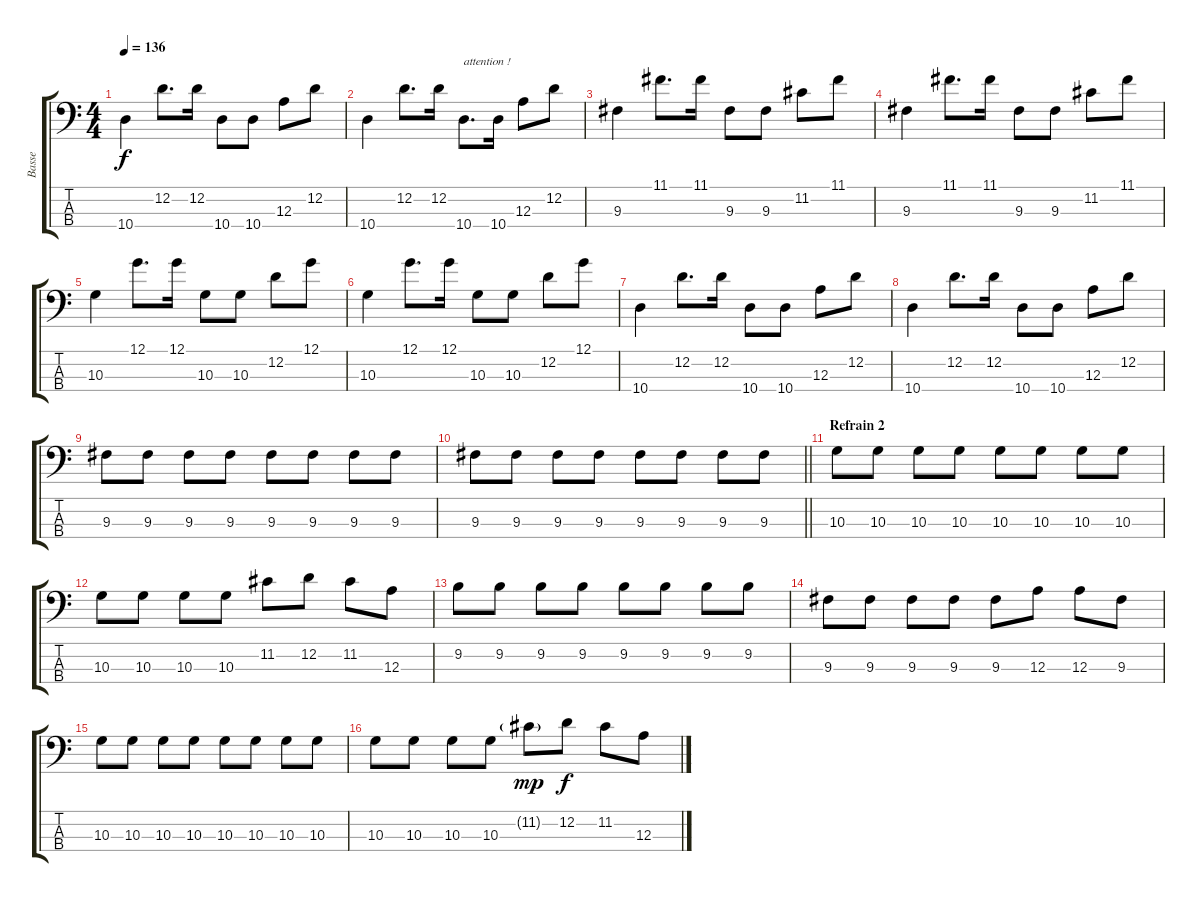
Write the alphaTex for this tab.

\track ("Basse" "Basse") {instrument electricbassfinger}
\staff {score tabs}
\tuning (G2 D2 A1 E1) {hide}
\ts (4 4)
\tempo 136
\clef f4
\ks c
10.4.4{dy f} 12.2.8{d} 12.2.16 10.4.8 10.4.8 12.3.8 12.2.8 |
10.4.4 12.2.8{d} 12.2.16 10.4.8{d txt "attention !"} 10.4.16 12.3.8 12.2.8 |
9.3.4 11.1.8{d} 11.1.16 9.3.8 9.3.8 11.2.8 11.1.8 |
9.3.4 11.1.8{d} 11.1.16 9.3.8 9.3.8 11.2.8 11.1.8 |
10.3.4 12.1.8{d} 12.1.16 10.3.8 10.3.8 12.2.8 12.1.8 |
10.3.4 12.1.8{d} 12.1.16 10.3.8 10.3.8 12.2.8 12.1.8 |
10.4.4 12.2.8{d} 12.2.16 10.4.8 10.4.8 12.3.8 12.2.8 |
10.4.4 12.2.8{d} 12.2.16 10.4.8 10.4.8 12.3.8 12.2.8 |
9.3.8 9.3.8 9.3.8 9.3.8 9.3.8 9.3.8 9.3.8 9.3.8 |
\barLineRight lightlight
9.3.8 9.3.8 9.3.8 9.3.8 9.3.8 9.3.8 9.3.8 9.3.8 |
\section ("" "Refrain 2")
10.3.8 10.3.8 10.3.8 10.3.8 10.3.8 10.3.8 10.3.8 10.3.8 |
10.3.8 10.3.8 10.3.8 10.3.8 11.2.8 12.2.8 11.2.8 12.3.8 |
9.2.8 9.2.8 9.2.8 9.2.8 9.2.8 9.2.8 9.2.8 9.2.8 |
9.3.8 9.3.8 9.3.8 9.3.8 9.3.8 12.3.8 12.3.8 9.3.8 |
10.3.8 10.3.8 10.3.8 10.3.8 10.3.8 10.3.8 10.3.8 10.3.8 |
10.3.8 10.3.8 10.3.8 10.3.8 11.2{g}.8{dy mp} 12.2.8{dy f} 11.2.8 12.3.8
